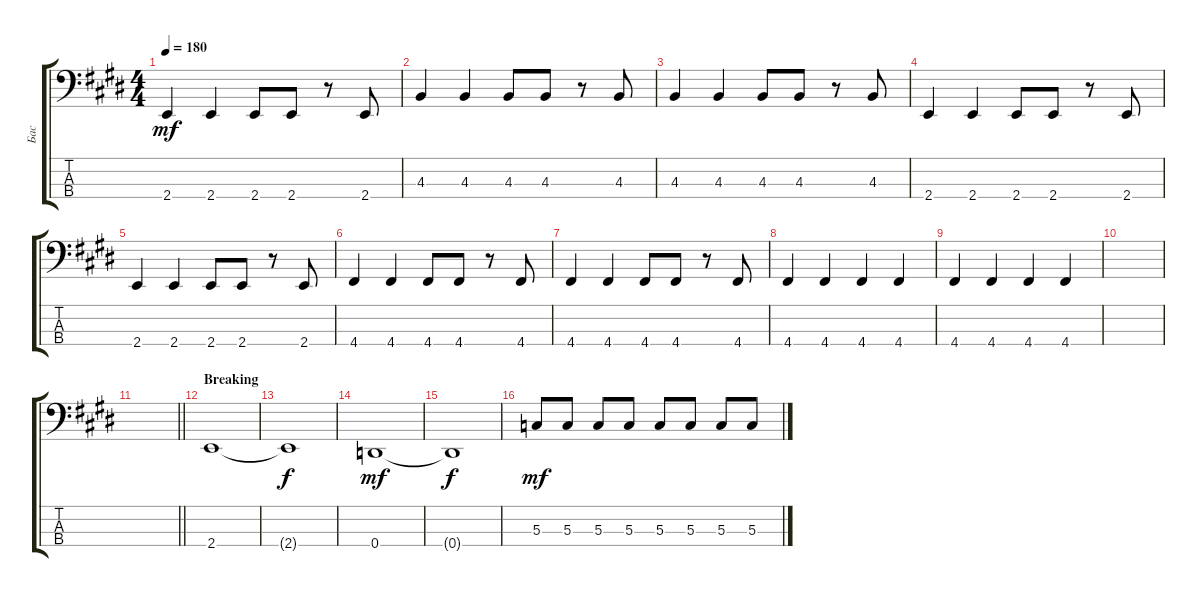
\track ("Бас" "Бас") {instrument electricbassfinger}
\staff {score tabs}
\tuning (F2 C2 G1 D1) {hide}
\ts (4 4)
\tempo 180
\clef f4
\ks c#minor
2.4.4{dy mf} 2.4.4 2.4.8 2.4.8 r.8 2.4.8 |
4.3.4 4.3.4 4.3.8 4.3.8 r.8 4.3.8 |
4.3.4 4.3.4 4.3.8 4.3.8 r.8 4.3.8 |
2.4.4 2.4.4 2.4.8 2.4.8 r.8 2.4.8 |
2.4.4 2.4.4 2.4.8 2.4.8 r.8 2.4.8 |
4.4.4 4.4.4 4.4.8 4.4.8 r.8 4.4.8 |
4.4.4 4.4.4 4.4.8 4.4.8 r.8 4.4.8 |
4.4.4 4.4.4 4.4.4 4.4.4 |
4.4.4 4.4.4 4.4.4 4.4.4 |
|
\barLineRight lightlight
|
\section ("" "Breaking")
2.4.1 |
2.4{t}.1{dy f} |
0.4.1{dy mf} |
0.4{t}.1{dy f} |
5.3.8{dy mf} 5.3.8 5.3.8 5.3.8 5.3.8 5.3.8 5.3.8 5.3.8
